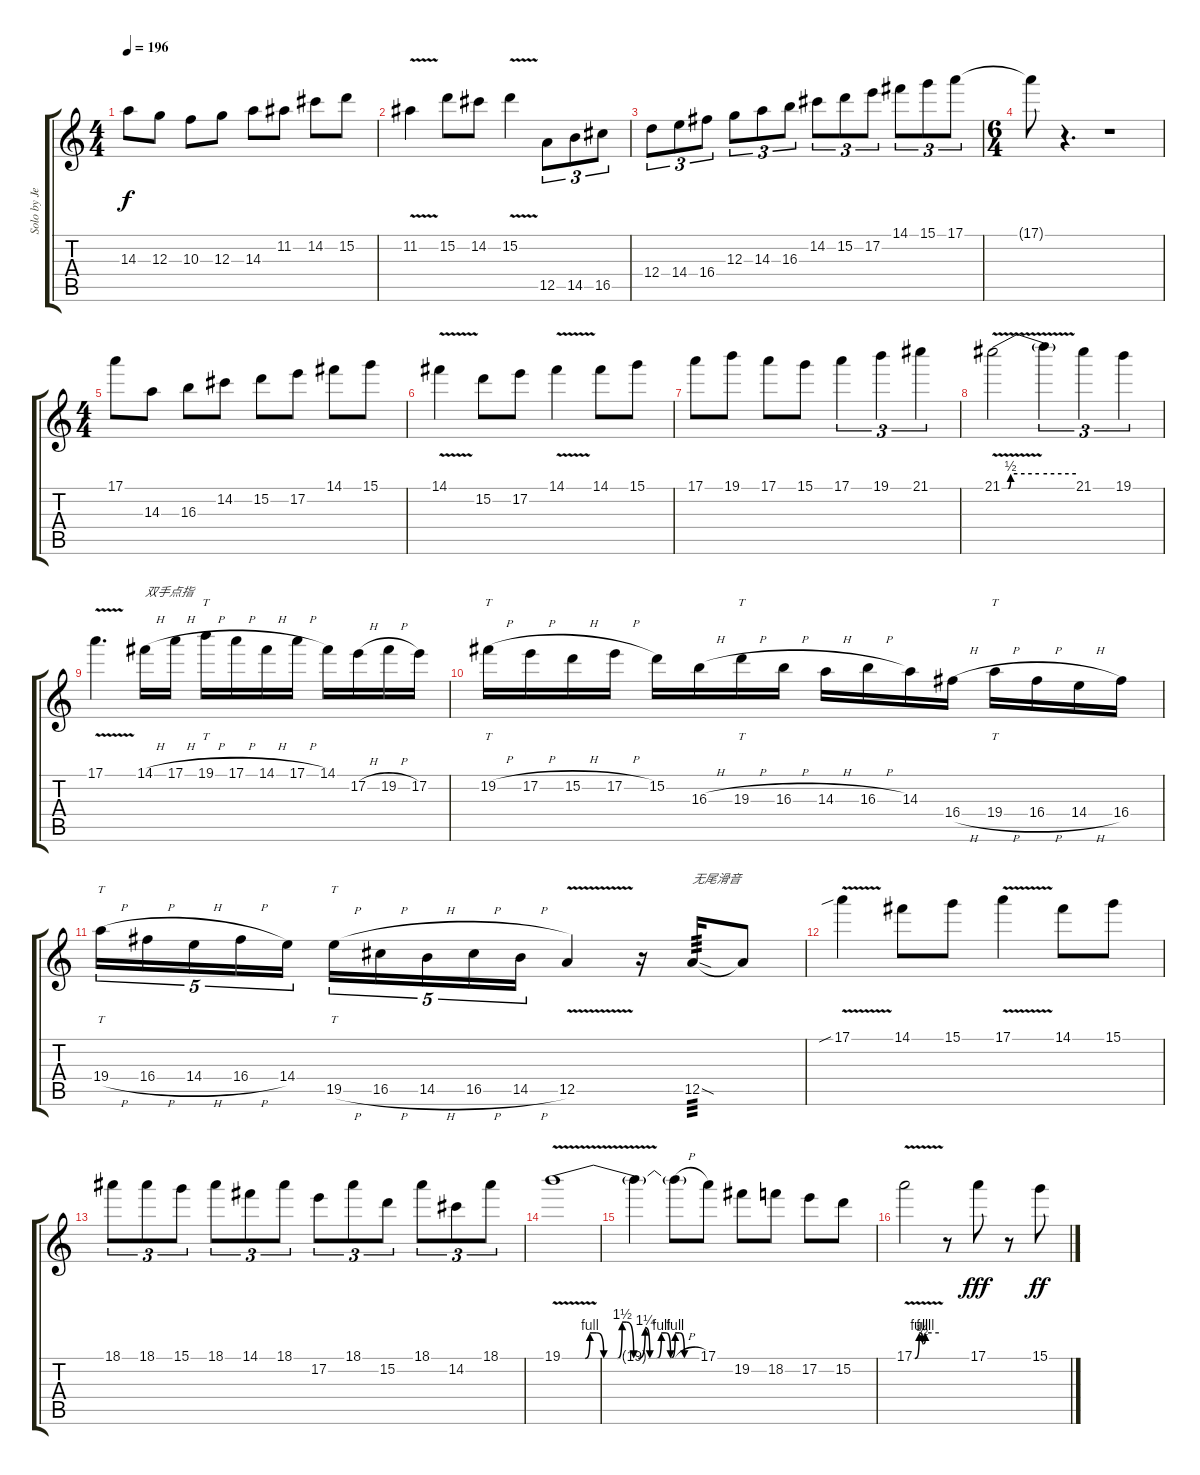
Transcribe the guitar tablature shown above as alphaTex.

\track ("Solo by JerryC" "Solo by Je") {instrument distortionguitar}
\staff {score tabs}
\tuning (E4 B3 G3 D3 A2 E2) {hide}
\ts (4 4)
\tempo 196
\clef g2
\ks c
14.3.8{dy f} 12.3.8 10.3.8 12.3.8 14.3.8 11.2.8 14.2.8 15.2.8 |
11.2{v}.4 15.2.8 14.2.8 15.2{v}.4 12.5.8{tu (3 2)} 14.5.8{tu (3 2)} 16.5.8{tu (3 2)} |
12.4.8{tu (3 2)} 14.4.8{tu (3 2)} 16.4.8{tu (3 2)} 12.3.8{tu (3 2)} 14.3.8{tu (3 2)} 16.3.8{tu (3 2)} 14.2.8{tu (3 2)} 15.2.8{tu (3 2)} 17.2.8{tu (3 2)} 14.1.8{tu (3 2)} 15.1.8{tu (3 2)} 17.1.8{tu (3 2)} |
\ts (6 4)
17.1{t}.8 r.4{d} r.1 |
\ts (4 4)
17.1.8 14.3.8 16.3.8 14.2.8 15.2.8 17.2.8 14.1.8 15.1.8 |
14.1{v}.4 15.2.8 17.2.8 14.1{v}.4 14.1.8 15.1.8 |
17.1.8 19.1.8 17.1.8 15.1.8 17.1.4{tu (3 2)} 19.1.4{tu (3 2)} 21.1.4{tu (3 2)} |
21.1{be (custom 0 0 5 0 7 2 30 2 60 2) v}.2 21.1{t}.4{tu (3 2)} 21.1.4{tu (3 2)} 19.1.4{tu (3 2)} |
17.1{v}.4{d} 14.1{h}.16{txt "双手点指"} 17.1{h}.16 19.1{h}.16{tt} 17.1{h}.16 14.1{h}.16 17.1{h}.16 14.1.16 17.2{h}.16 19.2{h}.16 17.2.16 |
19.2{h}.16{tt} 17.2{h}.16 15.2{h}.16 17.2{h}.16 15.2.16 16.3{h}.16 19.3{h}.16{tt} 16.3{h}.16 14.3{h}.16 16.3{h}.16 14.3.16 16.4{h}.16 19.4{h}.16{tt} 16.4{h}.16 14.4{h}.16 16.4.16 |
19.4{h}.16{tt tu (5 4)} 16.4{h}.16{tu (5 4)} 14.4{h}.16{tu (5 4)} 16.4{h}.16{tu (5 4)} 14.4.16{tu (5 4)} 19.5{h}.16{tt tu (5 4)} 16.5{h}.16{tu (5 4)} 14.5{h}.16{tu (5 4)} 16.5{h}.16{tu (5 4)} 14.5{h}.16{tu (5 4)} 12.5{v}.4 r.16 12.5{sod}.16{txt "无尾滑音" tp 3} 12.5{t}.8 |
17.1{v sib}.4 14.1.8 15.1.8 17.1{v}.4 14.1.8 15.1.8 |
18.1.8{tu (3 2)} 18.1.8{tu (3 2)} 15.1.8{tu (3 2)} 18.1.8{tu (3 2)} 14.1.8{tu (3 2)} 18.1.8{tu (3 2)} 17.2.8{tu (3 2)} 18.1.8{tu (3 2)} 15.2.8{tu (3 2)} 18.1.8{tu (3 2)} 14.2.8{tu (3 2)} 18.1.8{tu (3 2)} |
19.1{be (custom 0 0 10 0 12 4 15 4 18 0 24 0 26 6 28 6 31 0 33 0 36 5 38 0 41 0 43 4 45 4 47 0 49 4 51 4 53 0 60 0) v}.1 |
19.1{t}.4 19.1{h t}.8 17.1.8 19.2.8 18.2.8 17.2.8 15.2.8 |
17.1{be (custom 0 0 2 0 12 4 15 4 20 2 23 2 27 4 60 4) v}.2 r.8 17.1.8{dy fff} r.8 15.1.8{dy ff}
